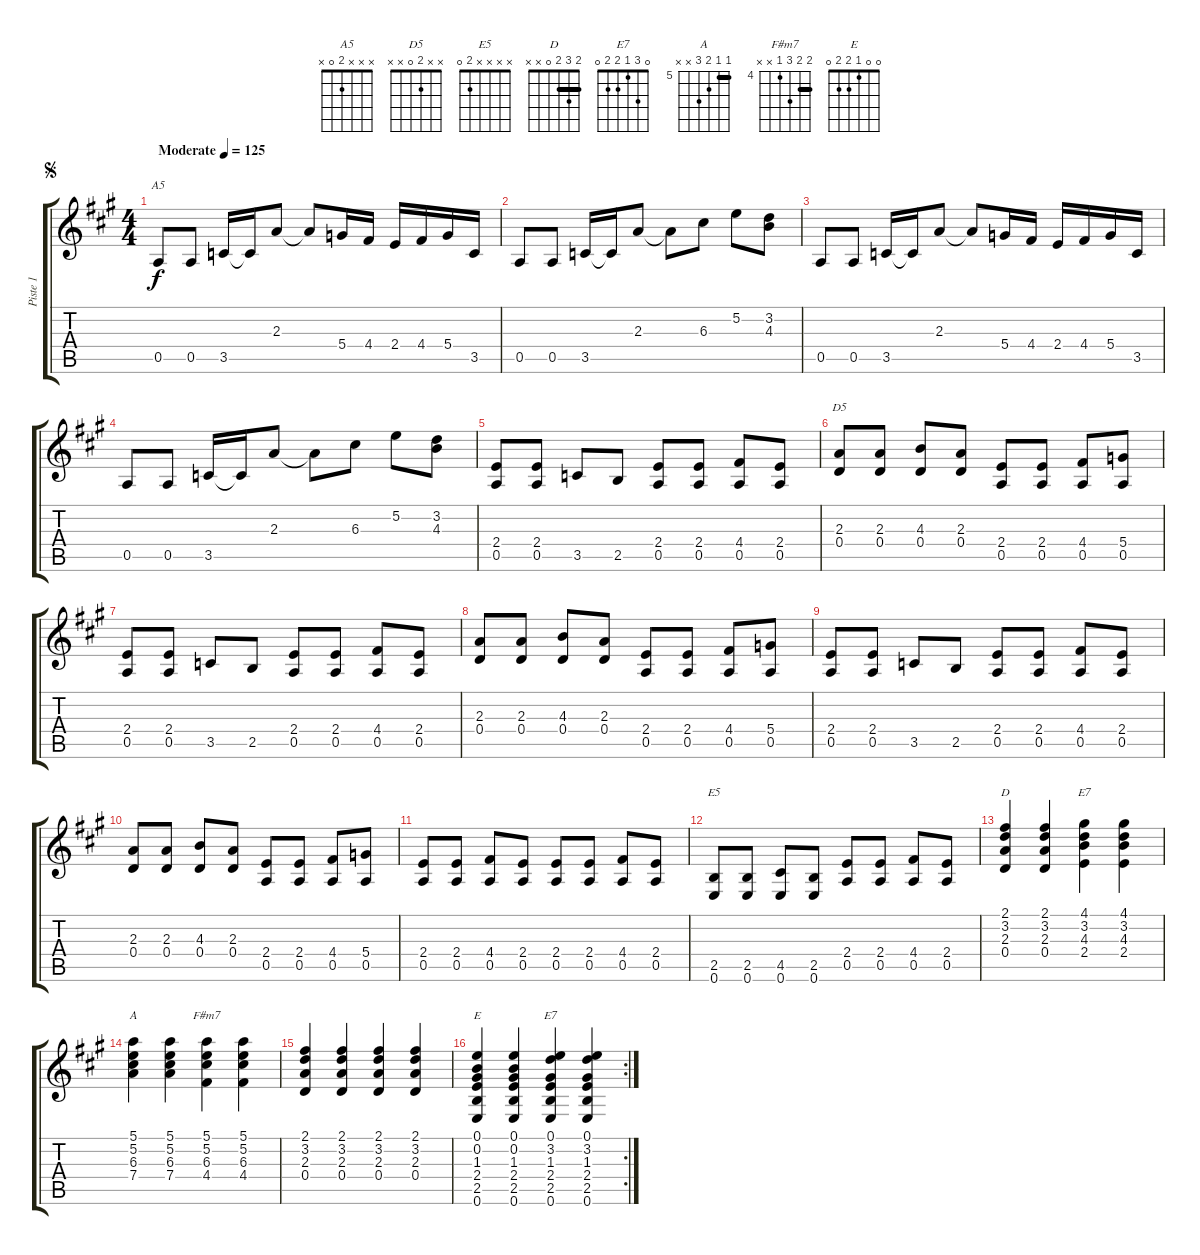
\track ("Piste 1" "Piste 1") {instrument overdrivenguitar}
\staff {score tabs}
\tuning (E4 B3 G3 D3 A2 E2) {hide}
\chord ("A5" x x x 2 0 x)
\chord ("D5" x x 2 0 x x)
\chord ("E5" x x x x 2 0)
\chord ("D" 2 3 2 0 x x) {barre 2}
\chord ("E7" 4 3 4 2 x x)
\chord ("A" 5 5 6 7 x x) {firstfret 5 barre 5}
\chord ("F#m7" 5 5 6 4 x x) {firstfret 4 barre 5}
\chord ("E" 0 0 1 2 2 0)
\chord ("E7" 0 3 1 2 2 0)
\ts (4 4)
\jump segno
\tempo (125 "Moderate")
\clef g2
\ks a
0.5.8{ch "A5" dy f instrument overdrivenguitar} 0.5.8 3.5.16 3.5{t}.16 2.3.8 2.3{t}.8 5.4.16 4.4.16 2.4.16 4.4.16 5.4.16 3.5.16 |
0.5.8 0.5.8 3.5.16 3.5{t}.16 2.3.8 2.3{t}.8 6.3.8 5.2.8 (3.2 4.3).8 |
0.5.8 0.5.8 3.5.16 3.5{t}.16 2.3.8 2.3{t}.8 5.4.16 4.4.16 2.4.16 4.4.16 5.4.16 3.5.16 |
0.5.8 0.5.8 3.5.16 3.5{t}.16 2.3.8 2.3{t}.8 6.3.8 5.2.8 (3.2 4.3).8 |
(2.4 0.5).8 (2.4 0.5).8 3.5.8 2.5.8 (2.4 0.5).8 (2.4 0.5).8 (4.4 0.5).8 (2.4 0.5).8 |
(2.3 0.4).8{ch "D5"} (2.3 0.4).8 (4.3 0.4).8 (2.3 0.4).8 (2.4 0.5).8 (2.4 0.5).8 (4.4 0.5).8 (5.4 0.5).8 |
(2.4 0.5).8 (2.4 0.5).8 3.5.8 2.5.8 (2.4 0.5).8 (2.4 0.5).8 (4.4 0.5).8 (2.4 0.5).8 |
(2.3 0.4).8 (2.3 0.4).8 (4.3 0.4).8 (2.3 0.4).8 (2.4 0.5).8 (2.4 0.5).8 (4.4 0.5).8 (5.4 0.5).8 |
(2.4 0.5).8 (2.4 0.5).8 3.5.8 2.5.8 (2.4 0.5).8 (2.4 0.5).8 (4.4 0.5).8 (2.4 0.5).8 |
(2.3 0.4).8 (2.3 0.4).8 (4.3 0.4).8 (2.3 0.4).8 (2.4 0.5).8 (2.4 0.5).8 (4.4 0.5).8 (5.4 0.5).8 |
(2.4 0.5).8 (2.4 0.5).8 (4.4 0.5).8 (2.4 0.5).8 (2.4 0.5).8 (2.4 0.5).8 (4.4 0.5).8 (2.4 0.5).8 |
(2.5 0.6).8{ch "E5"} (2.5 0.6).8 (4.5 0.6).8 (2.5 0.6).8 (2.4 0.5).8 (2.4 0.5).8 (4.4 0.5).8 (2.4 0.5).8 |
(2.1 3.2 2.3 0.4).4{ch "D"} (2.1 3.2 2.3 0.4).4 (4.1 3.2 4.3 2.4).4{ch "E7"} (4.1 3.2 4.3 2.4).4 |
(5.1 5.2 6.3 7.4).4{ch "A"} (5.1 5.2 6.3 7.4).4 (5.1 5.2 6.3 4.4).4{ch "F#m7"} (5.1 5.2 6.3 4.4).4 |
(2.1 3.2 2.3 0.4).4 (2.1 3.2 2.3 0.4).4 (2.1 3.2 2.3 0.4).4 (2.1 3.2 2.3 0.4).4 |
\rc 2
(0.1 0.2 1.3 2.4 2.5 0.6).4{ch "E"} (0.1 0.2 1.3 2.4 2.5 0.6).4 (0.1 3.2 1.3 2.4 2.5 0.6).4{ch "E7"} (0.1 3.2 1.3 2.4 2.5 0.6).4
